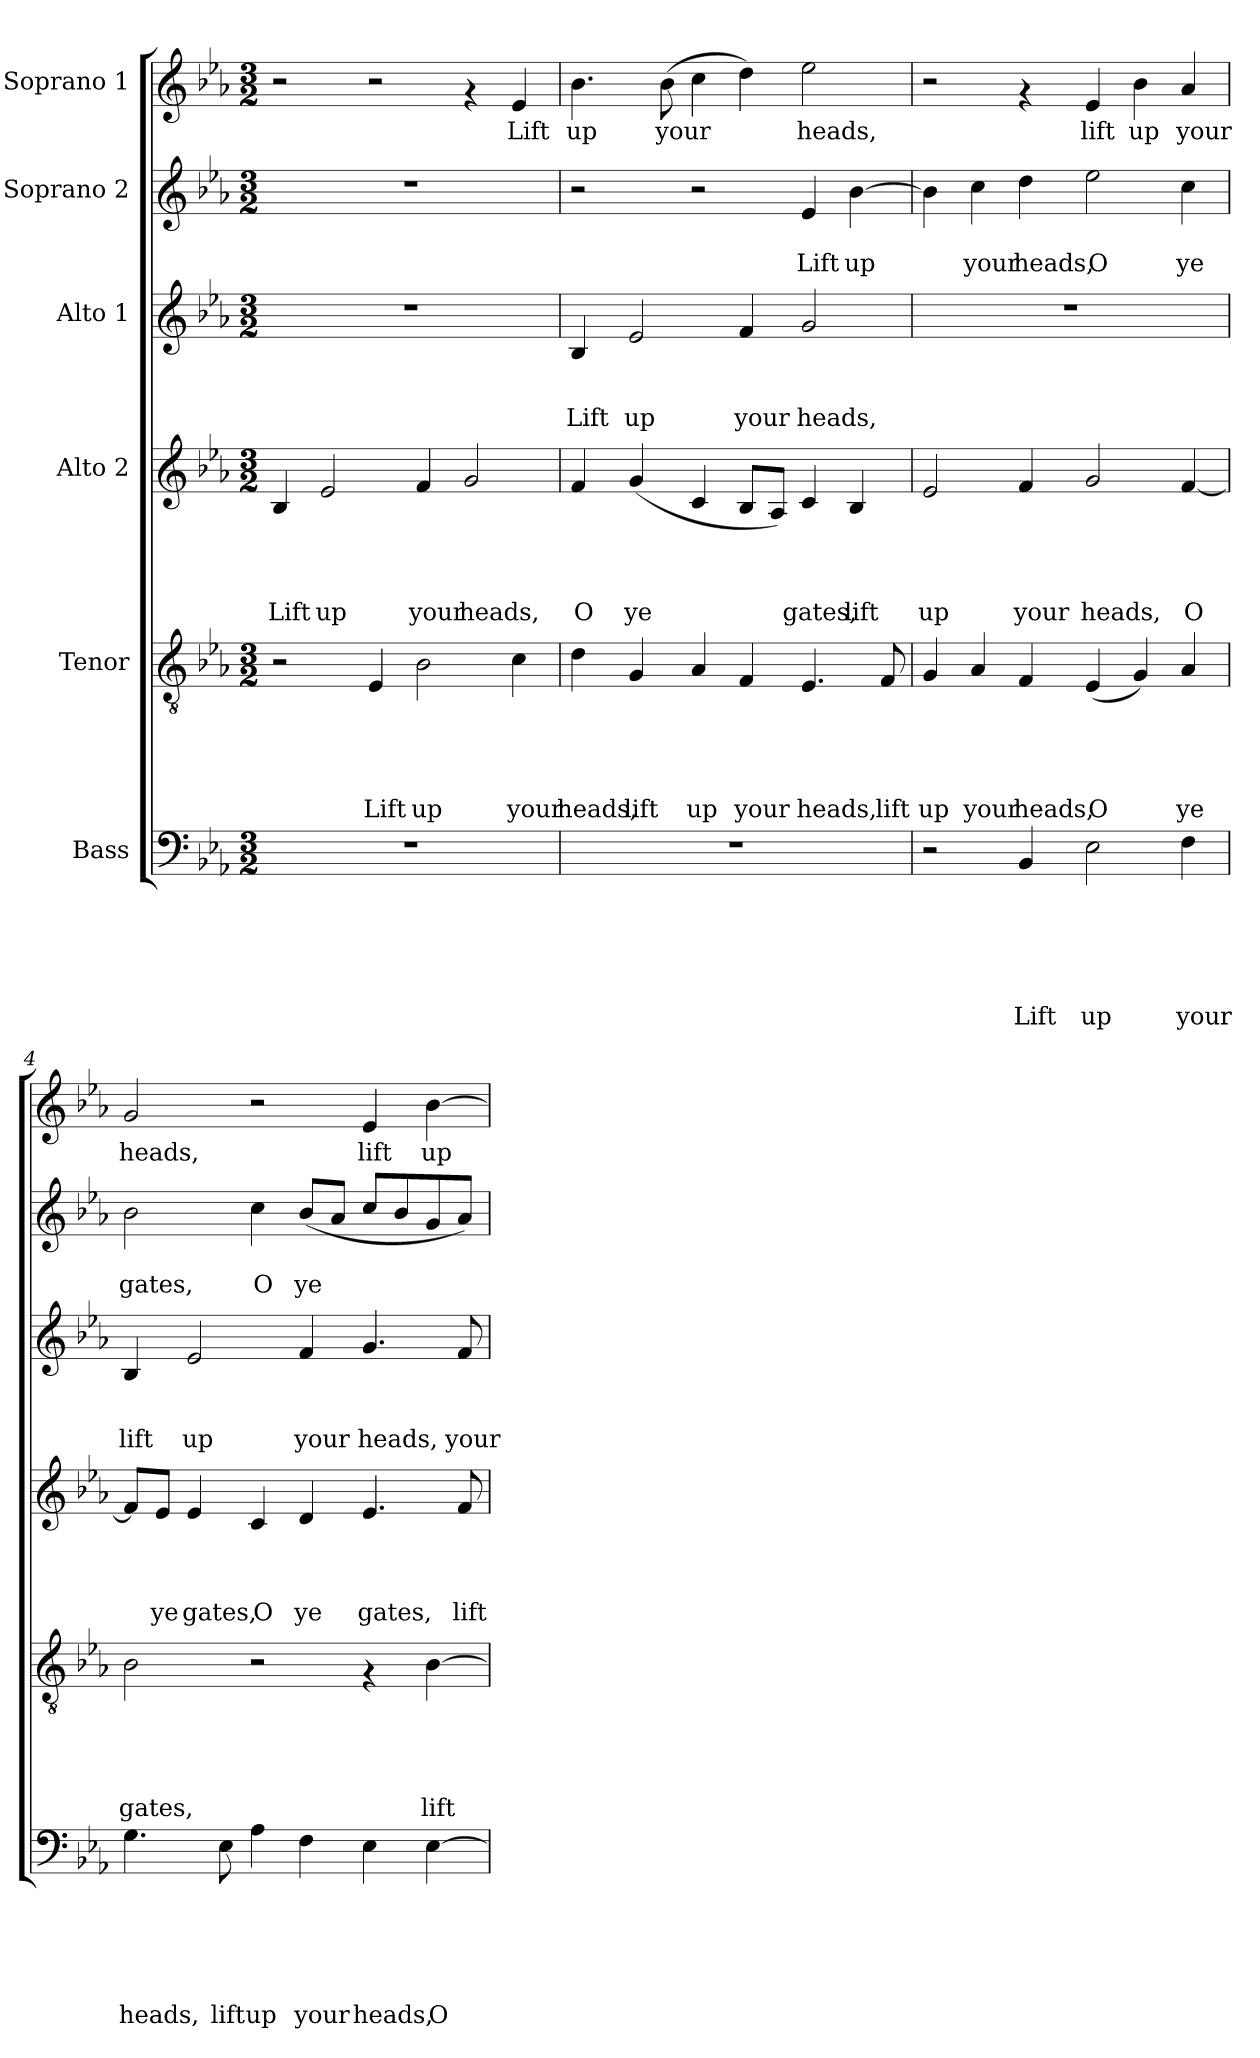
**kern	**text	**text	**text	**text	**text	**text	**kern	**text	**text	**text	**text	**text	**kern	**text	**text	**text	**text	**kern	**text	**text	**text	**kern	**text	**text	**kern	**text
*part6	*part6	*part6	*part6	*part6	*part6	*part6	*part5	*part5	*part5	*part5	*part5	*part5	*part4	*part4	*part4	*part4	*part4	*part3	*part3	*part3	*part3	*part2	*part2	*part2	*part1	*part1
*staff6	*staff6	*staff6	*staff6	*staff6	*staff6	*staff6	*staff5	*staff5	*staff5	*staff5	*staff5	*staff5	*staff4	*staff4	*staff4	*staff4	*staff4	*staff3	*staff3	*staff3	*staff3	*staff2	*staff2	*staff2	*staff1	*staff1
*I"Bass	*	*	*	*	*	*	*I"Tenor	*	*	*	*	*	*I"Alto 2	*	*	*	*	*I"Alto 1	*	*	*	*I"Soprano 2	*	*	*I"Soprano 1	*
*clefF4	*	*	*	*	*	*	*clefGv2	*	*	*	*	*	*clefG2	*	*	*	*	*clefG2	*	*	*	*clefG2	*	*	*clefG2	*
*k[b-e-a-]	*	*	*	*	*	*	*k[b-e-a-]	*	*	*	*	*	*k[b-e-a-]	*	*	*	*	*k[b-e-a-]	*	*	*	*k[b-e-a-]	*	*	*k[b-e-a-]	*
*E-:	*	*	*	*	*	*	*E-:	*	*	*	*	*	*E-:	*	*	*	*	*E-:	*	*	*	*E-:	*	*	*E-:	*
*M3/2	*	*	*	*	*	*	*M3/2	*	*	*	*	*	*M3/2	*	*	*	*	*M3/2	*	*	*	*M3/2	*	*	*M3/2	*
=1	=1	=1	=1	=1	=1	=1	=1	=1	=1	=1	=1	=1	=1	=1	=1	=1	=1	=1	=1	=1	=1	=1	=1	=1	=1	=1
!	!	!	!	!	!	!	!	!	!	!	!	!	!	!	!	!	!LO:LY:b	!	!	!	!	!	!	!	!	!
1.r	.	.	.	.	.	.	2r	.	.	.	.	.	4B-/	.	.	.	Lift	1.r	.	.	.	1.r	.	.	2r	.
!	!	!	!	!	!	!	!	!	!	!	!	!	!	!	!	!	!LO:LY:b	!	!	!	!	!	!	!	!	!
.	.	.	.	.	.	.	.	.	.	.	.	.	2e-/	.	.	.	up	.	.	.	.	.	.	.	.	.
!	!	!	!	!	!	!	!	!	!	!	!	!LO:LY:b	!	!	!	!	!	!	!	!	!	!	!	!	!	!
.	.	.	.	.	.	.	4E-/	.	.	.	.	Lift	.	.	.	.	.	.	.	.	.	.	.	.	2r	.
!	!	!	!	!	!	!	!	!	!	!	!	!LO:LY:b	!	!	!	!	!LO:LY:b	!	!	!	!	!	!	!	!	!
.	.	.	.	.	.	.	2B-\	.	.	.	.	up	4f/	.	.	.	your	.	.	.	.	.	.	.	.	.
!	!	!	!	!	!	!	!	!	!	!	!	!	!	!	!	!	!LO:LY:b	!	!	!	!	!	!	!	!	!
.	.	.	.	.	.	.	.	.	.	.	.	.	2g/	.	.	.	heads,	.	.	.	.	.	.	.	4rf	.
!	!	!	!	!	!	!	!	!	!	!	!	!LO:LY:b	!	!	!	!	!	!	!	!	!	!	!	!	!	!LO:LY:b
.	.	.	.	.	.	.	4c\	.	.	.	.	your	.	.	.	.	.	.	.	.	.	.	.	.	4e-/	Lift
=2	=2	=2	=2	=2	=2	=2	=2	=2	=2	=2	=2	=2	=2	=2	=2	=2	=2	=2	=2	=2	=2	=2	=2	=2	=2	=2
!	!	!	!	!	!	!	!	!	!	!	!	!LO:LY:b	!	!	!	!	!LO:LY:b	!	!	!	!LO:LY:b	!	!	!	!	!LO:LY:b
1.r	.	.	.	.	.	.	4d\	.	.	.	.	heads,	4f/	.	.	.	O	4B-/	.	.	Lift	2r	.	.	4.b-\	up
!	!	!	!	!	!	!	!	!	!	!	!	!LO:LY:b	!	!	!	!	!LO:LY:b	!	!	!	!LO:LY:b	!	!	!	!	!
.	.	.	.	.	.	.	4G/	.	.	.	.	lift	(<4g/	.	.	.	ye	2e-/	.	.	up	.	.	.	.	.
!	!	!	!	!	!	!	!	!	!	!	!	!	!	!	!	!	!	!	!	!	!	!	!	!	!	!LO:LY:b
.	.	.	.	.	.	.	.	.	.	.	.	.	.	.	.	.	.	.	.	.	.	.	.	.	(>8b-\	your
!	!	!	!	!	!	!	!	!	!	!	!	!LO:LY:b	!	!	!	!	!	!	!	!	!	!	!	!	!	!
.	.	.	.	.	.	.	4A-/	.	.	.	.	up	4c/	.	.	.	.	.	.	.	.	2r	.	.	4cc\	.
!	!	!	!	!	!	!	!	!	!	!	!	!LO:LY:b	!	!	!	!	!	!	!	!	!LO:LY:b	!	!	!	!	!
.	.	.	.	.	.	.	4F/	.	.	.	.	your	8B-/L	.	.	.	.	4f/	.	.	your	.	.	.	4dd\)	.
.	.	.	.	.	.	.	.	.	.	.	.	.	8A-/J)	.	.	.	.	.	.	.	.	.	.	.	.	.
!	!	!	!	!	!	!	!	!	!	!	!	!LO:LY:b	!	!	!	!	!LO:LY:b	!	!	!	!LO:LY:b	!	!	!LO:LY:b	!	!LO:LY:b
.	.	.	.	.	.	.	4.E-/	.	.	.	.	heads,	4c/	.	.	.	gates,	2g/	.	.	heads,	4e-/	.	Lift	2ee-\	heads,
!	!	!	!	!	!	!	!	!	!	!	!	!	!	!	!	!	!LO:LY:b	!	!	!	!	!	!	!LO:LY:b	!	!
.	.	.	.	.	.	.	.	.	.	.	.	.	4B-/	.	.	.	lift	.	.	.	.	[>4b-\	.	up	.	.
!	!	!	!	!	!	!	!	!	!	!	!	!LO:LY:b	!	!	!	!	!	!	!	!	!	!	!	!	!	!
.	.	.	.	.	.	.	8F/	.	.	.	.	lift	.	.	.	.	.	.	.	.	.	.	.	.	.	.
=3	=3	=3	=3	=3	=3	=3	=3	=3	=3	=3	=3	=3	=3	=3	=3	=3	=3	=3	=3	=3	=3	=3	=3	=3	=3	=3
!	!	!	!	!	!	!	!	!	!	!	!	!LO:LY:b	!	!	!	!	!LO:LY:b	!	!	!	!	!	!	!	!	!
2r	.	.	.	.	.	.	4G/	.	.	.	.	up	2e-/	.	.	.	up	1.r	.	.	.	4b-\]	.	.	2r	.
!	!	!	!	!	!	!	!	!	!	!	!	!LO:LY:b	!	!	!	!	!	!	!	!	!	!	!	!LO:LY:b	!	!
.	.	.	.	.	.	.	4A-/	.	.	.	.	your	.	.	.	.	.	.	.	.	.	4cc\	.	your	.	.
!	!	!	!	!	!	!LO:LY:b	!	!	!	!	!	!LO:LY:b	!	!	!	!	!LO:LY:b	!	!	!	!	!	!	!LO:LY:b	!	!
4BB-/	.	.	.	.	.	Lift	4F/	.	.	.	.	heads,	4f/	.	.	.	your	.	.	.	.	4dd\	.	heads,	4rf	.
!	!	!	!	!	!	!LO:LY:b	!	!	!	!	!	!LO:LY:b	!	!	!	!	!LO:LY:b	!	!	!	!	!	!	!LO:LY:b	!	!LO:LY:b
2E-\	.	.	.	.	.	up	(<4E-/	.	.	.	.	O	2g/	.	.	.	heads,	.	.	.	.	2ee-\	.	O	4e-/	lift
!	!	!	!	!	!	!	!	!	!	!	!	!	!	!	!	!	!	!	!	!	!	!	!	!	!	!LO:LY:b
.	.	.	.	.	.	.	4G/)	.	.	.	.	.	.	.	.	.	.	.	.	.	.	.	.	.	4b-\	up
!	!	!	!	!	!	!LO:LY:b	!	!	!	!	!	!LO:LY:b	!	!	!	!	!LO:LY:b	!	!	!	!	!	!	!LO:LY:b	!	!LO:LY:b
4F\	.	.	.	.	.	your	4A-/	.	.	.	.	ye	[<4f/	.	.	.	O	.	.	.	.	4cc\	.	ye	4a-/	your
!!LO:PB:g=z
=4	=4	=4	=4	=4	=4	=4	=4	=4	=4	=4	=4	=4	=4	=4	=4	=4	=4	=4	=4	=4	=4	=4	=4	=4	=4	=4
!	!	!	!	!	!	!LO:LY:b	!	!	!	!	!	!LO:LY:b	!	!	!	!	!	!	!	!	!LO:LY:b	!	!	!LO:LY:b	!	!LO:LY:b
4.G\	.	.	.	.	.	heads,	2B-\	.	.	.	.	gates,	8f/L]	.	.	.	.	4B-/	.	.	lift	2b-\	.	gates,	2g/	heads,
!	!	!	!	!	!	!	!	!	!	!	!	!	!	!	!	!	!LO:LY:b	!	!	!	!	!	!	!	!	!
.	.	.	.	.	.	.	.	.	.	.	.	.	8e-/J	.	.	.	ye	.	.	.	.	.	.	.	.	.
!	!	!	!	!	!	!	!	!	!	!	!	!	!	!	!	!	!LO:LY:b	!	!	!	!LO:LY:b	!	!	!	!	!
.	.	.	.	.	.	.	.	.	.	.	.	.	4e-/	.	.	.	gates,	2e-/	.	.	up	.	.	.	.	.
!	!	!	!	!	!	!LO:LY:b	!	!	!	!	!	!	!	!	!	!	!	!	!	!	!	!	!	!	!	!
8E-\	.	.	.	.	.	lift	.	.	.	.	.	.	.	.	.	.	.	.	.	.	.	.	.	.	.	.
!	!	!	!	!	!	!LO:LY:b	!	!	!	!	!	!	!	!	!	!	!LO:LY:b	!	!	!	!	!	!	!LO:LY:b	!	!
4A-\	.	.	.	.	.	up	2r	.	.	.	.	.	4c/	.	.	.	O	.	.	.	.	4cc\	.	O	2r	.
!	!	!	!	!	!	!LO:LY:b	!	!	!	!	!	!	!	!	!	!	!LO:LY:b	!	!	!	!LO:LY:b	!	!	!LO:LY:b	!	!
4F\	.	.	.	.	.	your	.	.	.	.	.	.	4d/	.	.	.	ye	4f/	.	.	your	(<8b-/L	.	ye	.	.
.	.	.	.	.	.	.	.	.	.	.	.	.	.	.	.	.	.	.	.	.	.	8a-/J	.	.	.	.
!	!	!	!	!	!	!LO:LY:b	!	!	!	!	!	!	!	!	!	!	!LO:LY:b	!	!	!	!LO:LY:b	!	!	!	!	!LO:LY:b
4E-\	.	.	.	.	.	heads,	4rF	.	.	.	.	.	4.e-/	.	.	.	gates,	4.g/	.	.	heads,	8cc/L	.	.	4e-/	lift
.	.	.	.	.	.	.	.	.	.	.	.	.	.	.	.	.	.	.	.	.	.	8b-/	.	.	.	.
!	!	!	!	!	!	!LO:LY:b	!	!	!	!	!	!LO:LY:b	!	!	!	!	!	!	!	!	!	!	!	!	!	!LO:LY:b
[>4E-\	.	.	.	.	.	O	[>4B-\	.	.	.	.	lift	.	.	.	.	.	.	.	.	.	8g/	.	.	[>4b-\	up
!	!	!	!	!	!	!	!	!	!	!	!	!	!	!	!	!	!LO:LY:b	!	!	!	!LO:LY:b	!	!	!	!	!
.	.	.	.	.	.	.	.	.	.	.	.	.	8f/	.	.	.	lift	8f/	.	.	your	8a-/J)	.	.	.	.
=	=	=	=	=	=	=	=	=	=	=	=	=	=	=	=	=	=	=	=	=	=	=	=	=	=	=
*-	*-	*-	*-	*-	*-	*-	*-	*-	*-	*-	*-	*-	*-	*-	*-	*-	*-	*-	*-	*-	*-	*-	*-	*-	*-	*-
